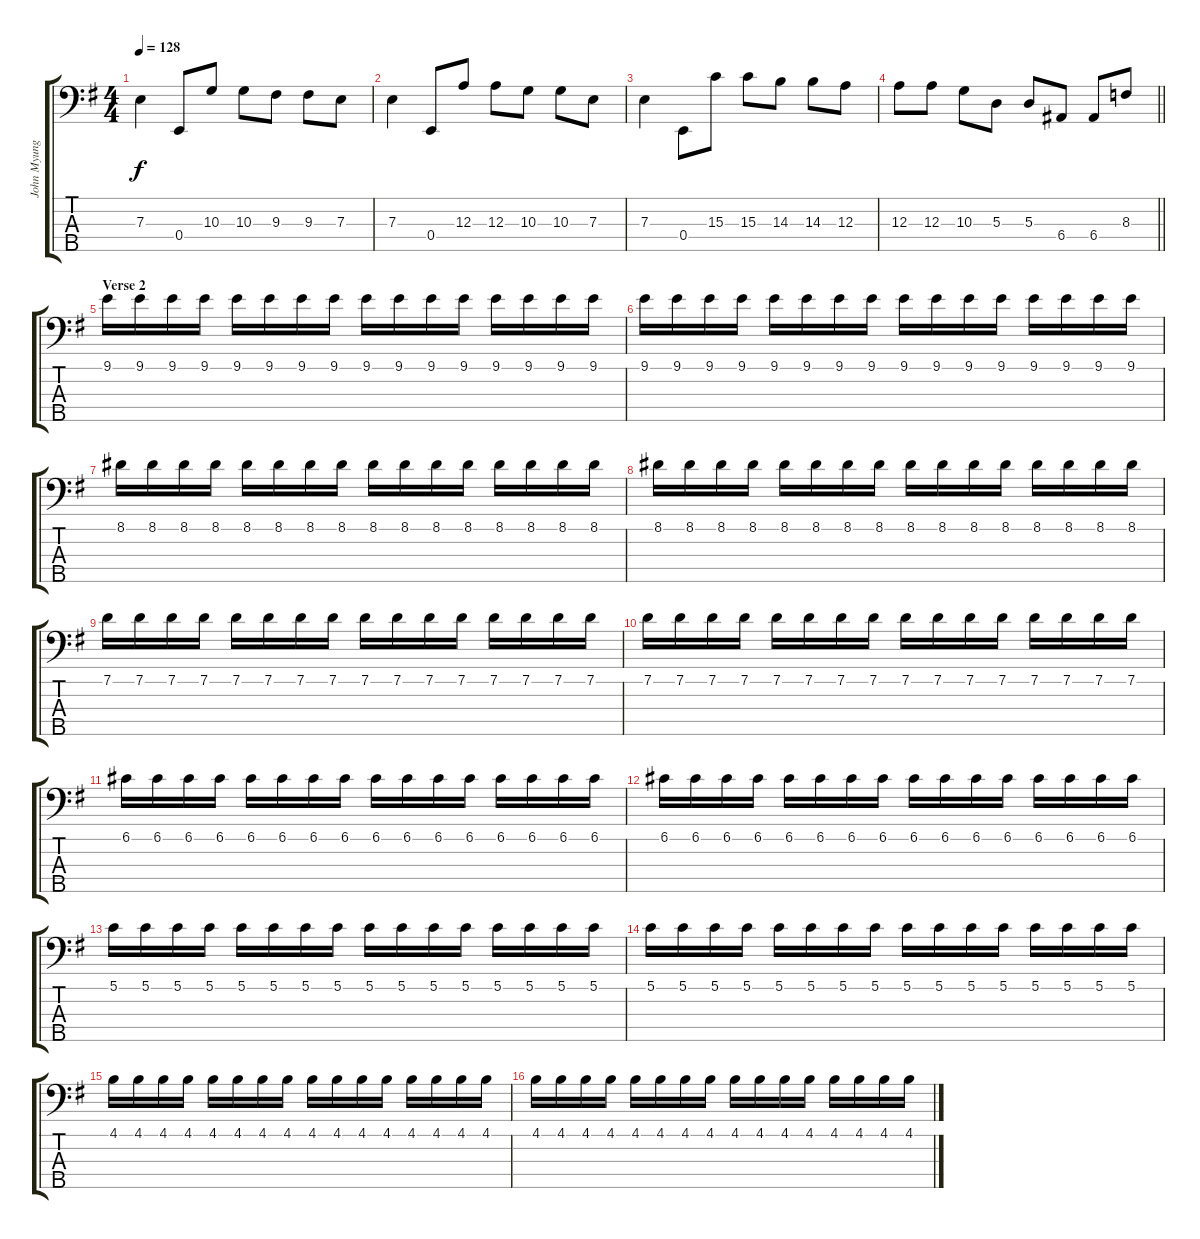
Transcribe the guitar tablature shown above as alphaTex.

\track ("John Myung" "John Myung") {instrument electricbassfinger}
\staff {score tabs}
\tuning (G2 D2 A1 E1 B0) {hide}
\ts (4 4)
\tempo 128
\clef f4
\ks eminor
7.3.4{dy f} 0.4.8 10.3.8 10.3.8 9.3.8 9.3.8 7.3.8 |
7.3.4 0.4.8 12.3.8 12.3.8 10.3.8 10.3.8 7.3.8 |
7.3.4 0.4.8 15.3.8 15.3.8 14.3.8 14.3.8 12.3.8 |
\barLineRight lightlight
12.3.8 12.3.8 10.3.8 5.3.8 5.3.8 6.4.8 6.4.8 8.3.8 |
\section ("" "Verse 2")
9.1.16 9.1.16 9.1.16 9.1.16 9.1.16 9.1.16 9.1.16 9.1.16 9.1.16 9.1.16 9.1.16 9.1.16 9.1.16 9.1.16 9.1.16 9.1.16 |
9.1.16 9.1.16 9.1.16 9.1.16 9.1.16 9.1.16 9.1.16 9.1.16 9.1.16 9.1.16 9.1.16 9.1.16 9.1.16 9.1.16 9.1.16 9.1.16 |
8.1.16 8.1.16 8.1.16 8.1.16 8.1.16 8.1.16 8.1.16 8.1.16 8.1.16 8.1.16 8.1.16 8.1.16 8.1.16 8.1.16 8.1.16 8.1.16 |
8.1.16 8.1.16 8.1.16 8.1.16 8.1.16 8.1.16 8.1.16 8.1.16 8.1.16 8.1.16 8.1.16 8.1.16 8.1.16 8.1.16 8.1.16 8.1.16 |
7.1.16 7.1.16 7.1.16 7.1.16 7.1.16 7.1.16 7.1.16 7.1.16 7.1.16 7.1.16 7.1.16 7.1.16 7.1.16 7.1.16 7.1.16 7.1.16 |
7.1.16 7.1.16 7.1.16 7.1.16 7.1.16 7.1.16 7.1.16 7.1.16 7.1.16 7.1.16 7.1.16 7.1.16 7.1.16 7.1.16 7.1.16 7.1.16 |
6.1.16 6.1.16 6.1.16 6.1.16 6.1.16 6.1.16 6.1.16 6.1.16 6.1.16 6.1.16 6.1.16 6.1.16 6.1.16 6.1.16 6.1.16 6.1.16 |
6.1.16 6.1.16 6.1.16 6.1.16 6.1.16 6.1.16 6.1.16 6.1.16 6.1.16 6.1.16 6.1.16 6.1.16 6.1.16 6.1.16 6.1.16 6.1.16 |
5.1.16 5.1.16 5.1.16 5.1.16 5.1.16 5.1.16 5.1.16 5.1.16 5.1.16 5.1.16 5.1.16 5.1.16 5.1.16 5.1.16 5.1.16 5.1.16 |
5.1.16 5.1.16 5.1.16 5.1.16 5.1.16 5.1.16 5.1.16 5.1.16 5.1.16 5.1.16 5.1.16 5.1.16 5.1.16 5.1.16 5.1.16 5.1.16 |
4.1.16 4.1.16 4.1.16 4.1.16 4.1.16 4.1.16 4.1.16 4.1.16 4.1.16 4.1.16 4.1.16 4.1.16 4.1.16 4.1.16 4.1.16 4.1.16 |
4.1.16 4.1.16 4.1.16 4.1.16 4.1.16 4.1.16 4.1.16 4.1.16 4.1.16 4.1.16 4.1.16 4.1.16 4.1.16 4.1.16 4.1.16 4.1.16
